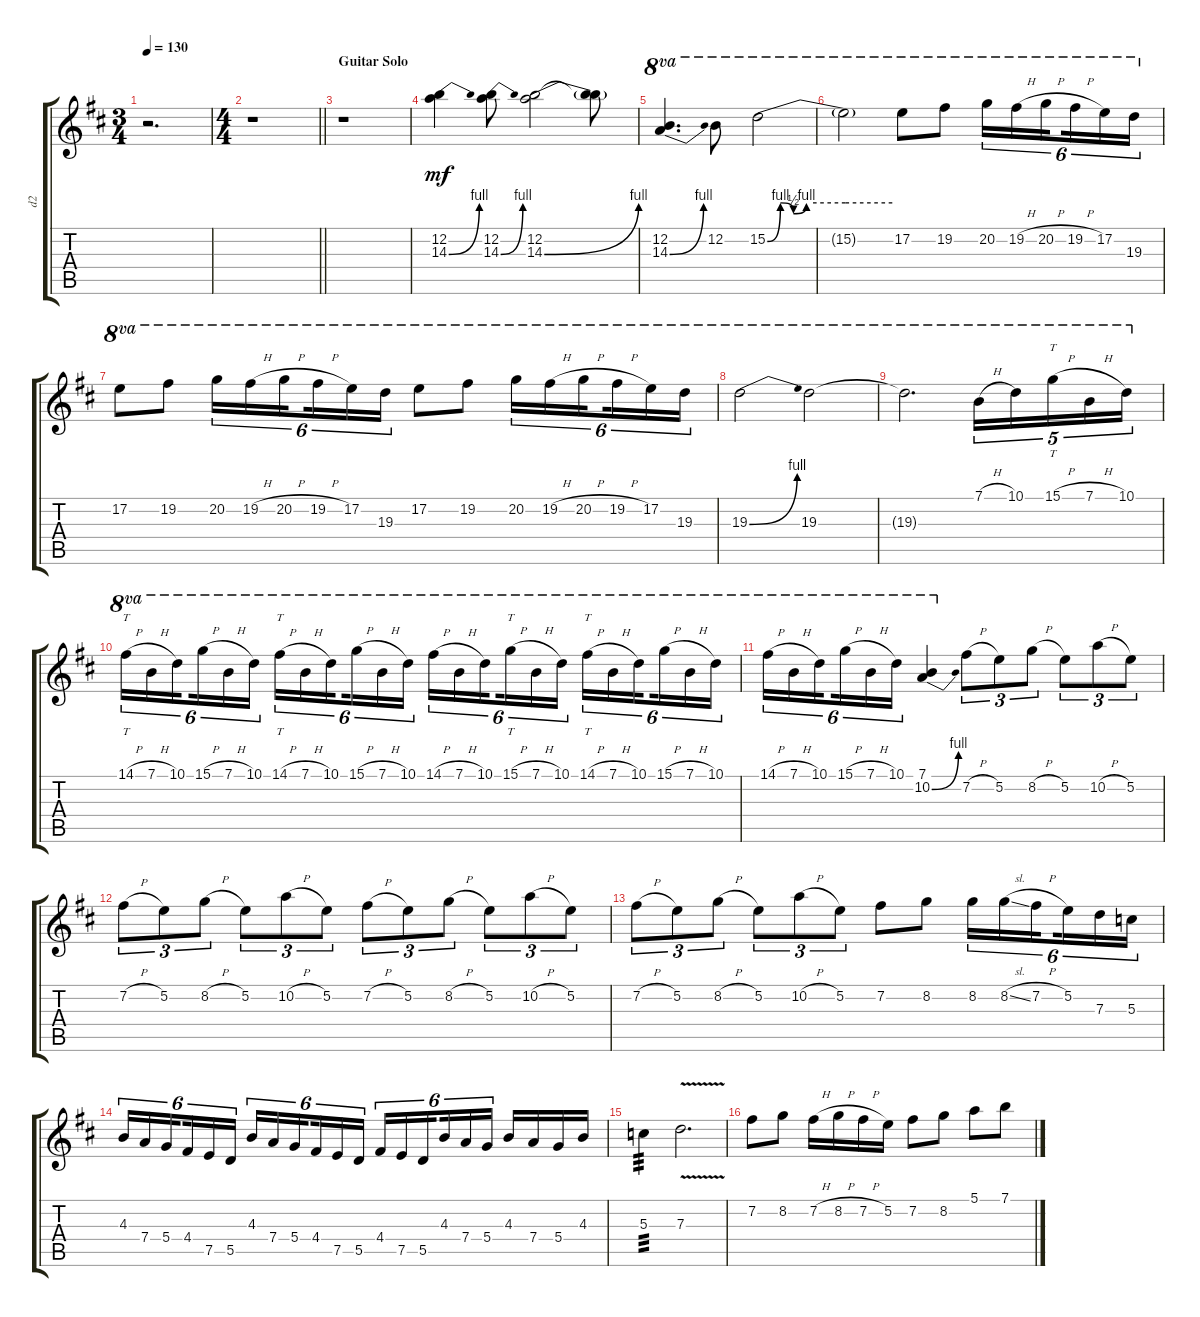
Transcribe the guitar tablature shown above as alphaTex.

\track ("d2" "d2") {instrument distortionguitar}
\staff {score tabs}
\tuning (E4 B3 G3 D3 A2 E2) {hide}
\ts (3 4)
\tempo 130
\clef g2
\ks d
r.2{d dy mf} |
\ts (4 4)
\barLineRight lightlight
r.1 |
\section ("" "Guitar Solo")
r.1 |
(12.2 14.3{be (bend 0 0 60 4)}).4 (12.2 14.3{be (bend 0 0 60 4)}).8 (12.2 14.3{be (bend 0 0 60 4)}).2 (12.2{t} 14.3{t}).8 |
(12.2 14.3{be (bend 0 0 60 4)}).4{d ot 8va} 12.2.8{ot 8va} 15.2{be (custom 0 0 10 4 20 2 30 4 60 4)}.2{ot 8va} |
15.2{be (hold 0 4 60 4) t}.2{ot 8va} 17.2.8{ot 8va} 19.2.8{ot 8va} 20.2.16{tu (6 4) ot 8va} 19.2{h}.16{tu (6 4) ot 8va} 20.2{h}.16{tu (6 4) ot 8va beam splitsecondary} 19.2{h}.16{tu (6 4) ot 8va} 17.2.16{tu (6 4) ot 8va} 19.3.16{tu (6 4) ot 8va} |
17.2.8{ot 8va} 19.2.8{ot 8va} 20.2.16{tu (6 4) ot 8va} 19.2{h}.16{tu (6 4) ot 8va} 20.2{h}.16{tu (6 4) ot 8va beam splitsecondary} 19.2{h}.16{tu (6 4) ot 8va} 17.2.16{tu (6 4) ot 8va} 19.3.16{tu (6 4) ot 8va} 17.2.8{ot 8va} 19.2.8{ot 8va} 20.2.16{tu (6 4) ot 8va} 19.2{h}.16{tu (6 4) ot 8va} 20.2{h}.16{tu (6 4) ot 8va beam splitsecondary} 19.2{h}.16{tu (6 4) ot 8va} 17.2.16{tu (6 4) ot 8va} 19.3.16{tu (6 4) ot 8va} |
19.3{be (bend 0 0 60 4)}.2{ot 8va} 19.3.2{ot 8va} |
19.3{t}.2{d ot 8va} 7.1{h}.16{tu (5 4) ot 8va} 10.1.16{tu (5 4) ot 8va} 15.1{h}.16{tt tu (5 4) ot 8va} 7.1{h}.16{tu (5 4) ot 8va} 10.1.16{tu (5 4) ot 8va} |
14.1{h}.16{tt tu (6 4) ot 8va} 7.1{h}.16{tu (6 4) ot 8va} 10.1.16{tu (6 4) ot 8va beam splitsecondary} 15.1{h}.16{tu (6 4) ot 8va} 7.1{h}.16{tu (6 4) ot 8va} 10.1.16{tu (6 4) ot 8va} 14.1{h}.16{tt tu (6 4) ot 8va} 7.1{h}.16{tu (6 4) ot 8va} 10.1.16{tu (6 4) ot 8va beam splitsecondary} 15.1{h}.16{tu (6 4) ot 8va} 7.1{h}.16{tu (6 4) ot 8va} 10.1.16{tu (6 4) ot 8va} 14.1{h}.16{tu (6 4) ot 8va} 7.1{h}.16{tu (6 4) ot 8va} 10.1.16{tu (6 4) ot 8va beam splitsecondary} 15.1{h}.16{tt tu (6 4) ot 8va} 7.1{h}.16{tu (6 4) ot 8va} 10.1.16{tu (6 4) ot 8va} 14.1{h}.16{tt tu (6 4) ot 8va} 7.1{h}.16{tu (6 4) ot 8va} 10.1.16{tu (6 4) ot 8va beam splitsecondary} 15.1{h}.16{tu (6 4) ot 8va} 7.1{h}.16{tu (6 4) ot 8va} 10.1.16{tu (6 4) ot 8va} |
14.1{h}.16{tu (6 4) ot 8va} 7.1{h}.16{tu (6 4) ot 8va} 10.1.16{tu (6 4) ot 8va beam splitsecondary} 15.1{h}.16{tu (6 4) ot 8va} 7.1{h}.16{tu (6 4) ot 8va} 10.1.16{tu (6 4) ot 8va} (7.1 10.2{be (bend 0 0 60 4)}).4{ot 8va} 7.2{h}.8{tu (3 2)} 5.2.8{tu (3 2)} 8.2{h}.8{tu (3 2)} 5.2.8{tu (3 2)} 10.2{h}.8{tu (3 2)} 5.2.8{tu (3 2)} |
7.2{h}.8{tu (3 2)} 5.2.8{tu (3 2)} 8.2{h}.8{tu (3 2)} 5.2.8{tu (3 2)} 10.2{h}.8{tu (3 2)} 5.2.8{tu (3 2)} 7.2{h}.8{tu (3 2)} 5.2.8{tu (3 2)} 8.2{h}.8{tu (3 2)} 5.2.8{tu (3 2)} 10.2{h}.8{tu (3 2)} 5.2.8{tu (3 2)} |
7.2{h}.8{tu (3 2)} 5.2.8{tu (3 2)} 8.2{h}.8{tu (3 2)} 5.2.8{tu (3 2)} 10.2{h}.8{tu (3 2)} 5.2.8{tu (3 2)} 7.2.8 8.2.8 8.2.16{tu (6 4)} 8.2{sl}.16{tu (6 4)} 7.2{h}.16{tu (6 4) beam splitsecondary} 5.2.16{tu (6 4)} 7.3.16{tu (6 4)} 5.3.16{tu (6 4)} |
4.3.16{tu (6 4)} 7.4.16{tu (6 4)} 5.4.16{tu (6 4) beam splitsecondary} 4.4.16{tu (6 4)} 7.5.16{tu (6 4)} 5.5.16{tu (6 4)} 4.3.16{tu (6 4)} 7.4.16{tu (6 4)} 5.4.16{tu (6 4) beam splitsecondary} 4.4.16{tu (6 4)} 7.5.16{tu (6 4)} 5.5.16{tu (6 4)} 4.4.16{tu (6 4)} 7.5.16{tu (6 4)} 5.5.16{tu (6 4) beam splitsecondary} 4.3.16{tu (6 4)} 7.4.16{tu (6 4)} 5.4.16{tu (6 4)} 4.3.16 7.4.16 5.4.16 4.3.16 |
5.3.4{tp 3} 7.3{v}.2{d} |
7.2.8 8.2.8 7.2{h}.16 8.2{h}.16 7.2{h}.16 5.2.16 7.2.8 8.2.8 5.1.8 7.1.8
